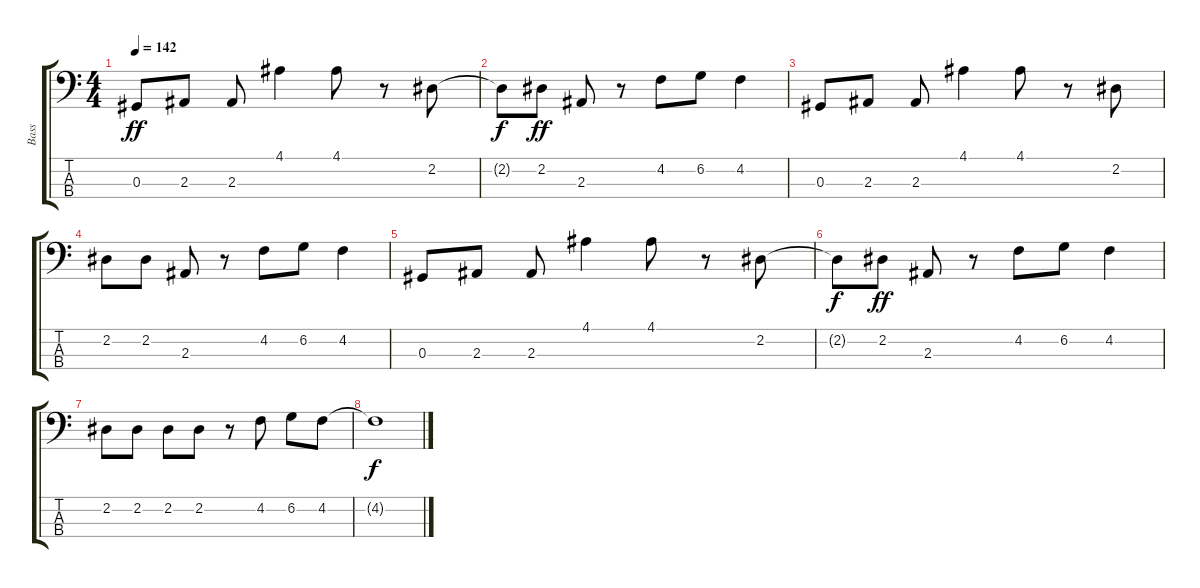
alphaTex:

\track ("Bass" "Bass") {instrument electricbasspick}
\staff {score tabs}
\tuning (Gb2 Db2 Ab1 Eb1) {hide}
\ts (4 4)
\tempo 142
\clef f4
\ks c
0.3.8{dy ff} 2.3.8 2.3.8 4.1.4 4.1.8 r.8 2.2.8 |
2.2{t}.8{dy f} 2.2.8{dy ff} 2.3.8 r.8 4.2.8 6.2.8 4.2.4 |
0.3.8 2.3.8 2.3.8 4.1.4 4.1.8 r.8 2.2.8 |
2.2.8 2.2.8 2.3.8 r.8 4.2.8 6.2.8 4.2.4 |
0.3.8{volume 7} 2.3.8 2.3.8 4.1.4 4.1.8 r.8 2.2.8 |
2.2{t}.8{dy f} 2.2.8{dy ff} 2.3.8 r.8 4.2.8 6.2.8 4.2.4 |
2.2.8{volume 0} 2.2.8 2.2.8 2.2.8 r.8 4.2.8 6.2.8 4.2.8 |
4.2{t}.1{dy f}
